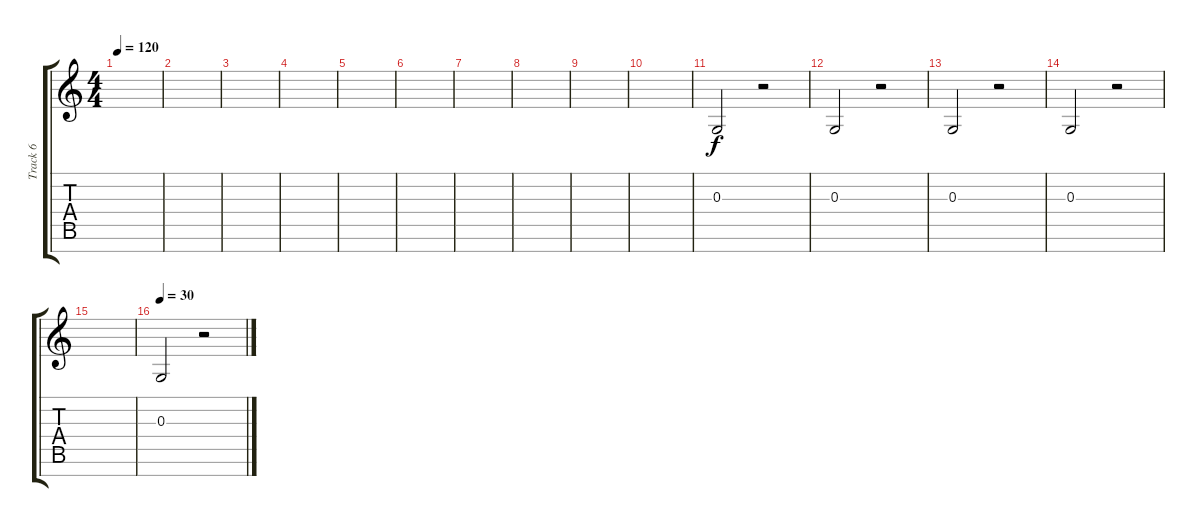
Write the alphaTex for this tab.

\track ("Track 6" "Track 6") {instrument reversecymbal}
\staff {score tabs}
\tuning (E4 B3 G3 D3 A2 E2 B1) {hide}
\ts (4 4)
\tempo 120
\clef g2
\ks c
|
|
|
|
|
|
|
|
|
|
0.3.2 r.2 |
0.3.2 r.2 |
0.3.2 r.2 |
0.3.2 r.2 |
|
\tempo 30
0.3.2 r.2
